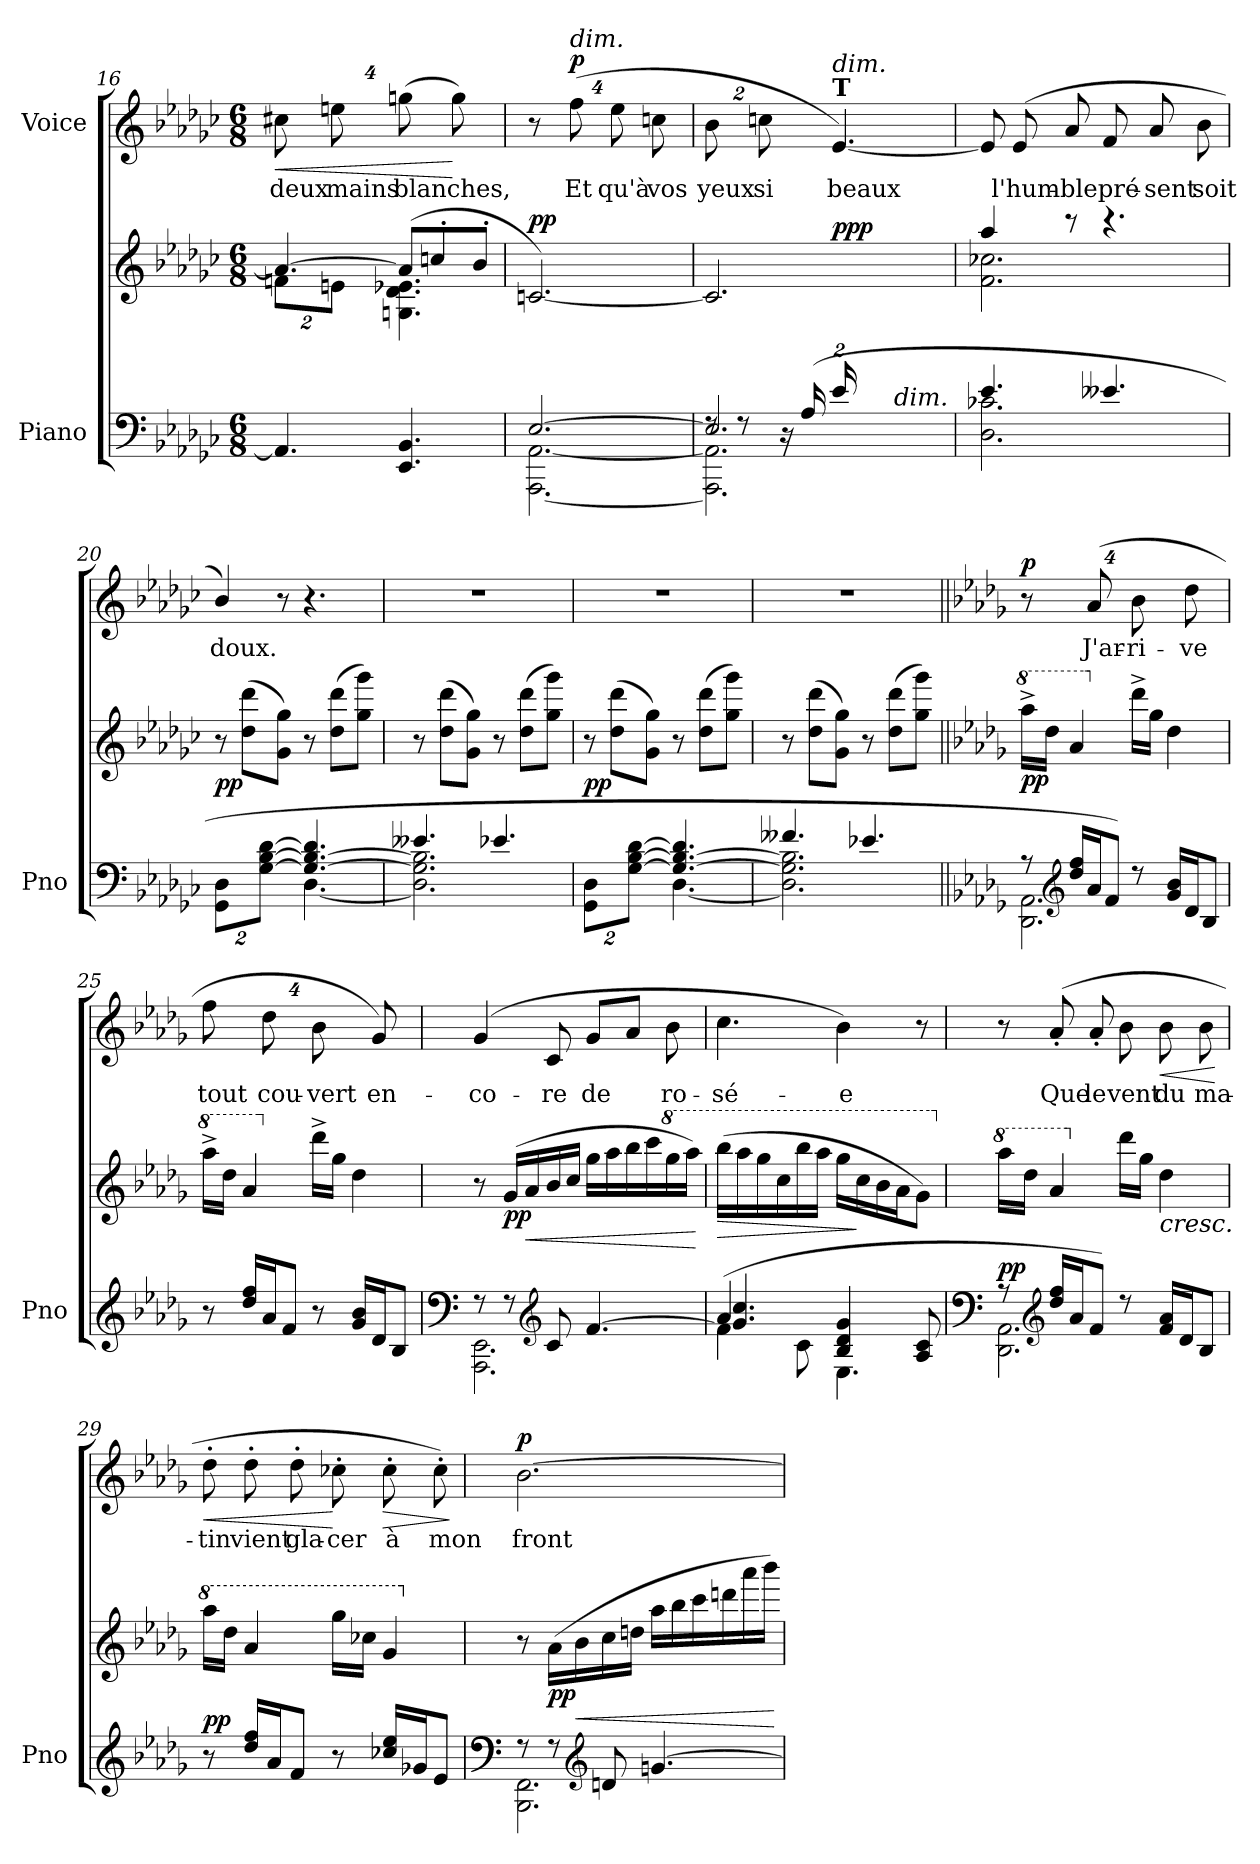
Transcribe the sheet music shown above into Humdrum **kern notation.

**kern	**kern	**dynam	**kern	**text	**dynam
*part2	*part2	*part2	*part1	*part1	*part1
*staff3	*staff2	*staff2/3	*staff1	*staff1	*staff1
*I"Piano	*	*	*I"Voice	*	*
*I'Pno	*	*	*	*	*
!!LO:PB:g=z
*clefF4	*clefG2	*	*clefG2	*	*
*k[b-e-a-d-g-c-]	*k[b-e-a-d-g-c-]	*	*k[b-e-a-d-g-c-]	*	*
*M6/8	*M6/8	*	*M6/8	*	*
=16	=16	=16	=16	=16	=16
*	*^	*	*	*	*
*	*	*Xbrackettup	*	*Xbrackettup	*	*
!	!	!	!	!	!LO:LY:b	!LO:HP:b
4.AAn/]	4.a/_	16%3fn\L	.	16%3cc#X\	deux	<
!	!	!	!	!	!LO:LY:b	!
.	.	16%3en\J	.	16%3een\	mains	.
!	!	!	!	!	!LO:LY:b	!
4.EE-/ 4.BB-/	(>8a/L]	4.Gn\ 4.d-\ 4.e-X\	.	(>16%3ggn\	blanches,	.
.	8ccn'/	.	.	.	.	.
.	.	.	.	16%3gg\)	.	[
.	8b-'/J	.	.	.	.	.
*	*v	*v	*	*	*	*
=17	=17	=17	=17	=17	=17
*^	*	*	*	*	*
!	!	!	!LO:DY:a	!	!	!
[2.E-/	[2.AAA-\ [2.AA-\	[2.cn/)	pp	16%3r	.	.
!	!	!	!	!LO:TX:a:i:t=dim.	!	!
!	!	!	!	!	!LO:LY:b	!LO:DY:a
.	.	.	.	(>16%3ff\	Et	p
!	!	!	!	!	!LO:LY:b	!
.	.	.	.	16%3ee-\	qu'à	.
!	!	!	!	!	!LO:LY:b	!
.	.	.	.	16%3ccn\	vos	.
=18	=18	=18	=18	=18	=18	=18
*	*^	*^	*	*	*	*
!	!	!	!	!	!	!	!LO:LY:b	!
*	*	*^	*	*^	*	*	*	*
2.E-/]	2.AAA-\] 2.AA-\]	8rF	2ryy	2.c/]	4...ryy	4.ryy	.	16%3b-\	yeux	.
.	.	8rF	.	.	.	.	.	.	.	.
!	!	!	!	!	!	!	!	!	!LO:LY:b	!
.	.	.	.	.	.	.	.	16%3ccn\	si	.
.	.	16r	.	.	.	.	.	.	.	.
.	.	(>16A-/LL	.	.	.	.	.	.	.	.
*	*	*Xbrackettup	*	*	*	*	*	*	*	*
!	!	!	!	!	!	!	!	!LO:TX:a:B:t=T	!	!
!	!	!	!	!	!	!	!	!LO:TX:a:i:t=dim.	!	!
!	!	!	!	!	!	!	!LO:DY:a	!	!LO:LY:b	!
.	.	32%3e-/	.	.	.	4.ryy	ppp	[4.e-/)	beaux	.
.	.	4ryy	.	.	32%3a-\	.	.	.	.	.
.	.	.	16ryy	.	.	.	.	.	.	.
!	!	!	!LO:TX:a:i:t=dim.	!	!	!	!	!	!	!
.	.	.	8.ryy	.	32%3ccn\	.	.	.	.	.
.	.	.	.	.	32%3ee-\JJ	.	.	.	.	.
.	.	32ryy	.	.	.	.	.	.	.	.
*	*v	*v	*v	*	*	*	*	*	*	*
*	*	*	*v	*v	*	*	*	*
=19	=19	=19	=19	=19	=19	=19	=19
4.e-/	2.D-\ 2.c-X\	4aa-/)	2.f\ 2.cc-X\	.	8e-/]	.	.
!	!	!	!	!	!	!LO:LY:b	!
.	.	.	.	.	(>8e-/	l'hum-	.
!	!	!	!	!	!	!LO:LY:b	!
.	.	8r	.	.	8a-/	-ble	.
!	!	!	!	!	!	!LO:LY:b	!
4.e--X/	.	4.r	.	.	8f/	pré-	.
!	!	!	!	!	!	!LO:LY:b	!
.	.	.	.	.	8a-/	-sent	.
!	!	!	!	!	!	!LO:LY:b	!
.	.	.	.	.	8b-\	soit	.
*	*	*v	*v	*	*	*	*
=20	=20	=20	=20	=20	=20	=20
!	!	!	!LO:DY:b	!	!LO:LY:b	!
16%3GG-\ 16%3D-\L	4.ryy	8r	pp	4b-/)	doux.	.
.	.	(>8dd-\ 8ddd-\L	.	.	.	.
[16%3G-\ [16%3B-\ [16%3d-\J	.	.	.	.	.	.
.	.	8g-\ 8gg-\J)	.	8r	.	.
4.G-/_ 4.B-/_ 4.d-/]	[4.D-\	8r	.	4.r	.	.
.	.	(>8dd-\ 8ddd-\L	.	.	.	.
.	.	8gg-\ 8ggg-\J)	.	.	.	.
!!LO:PB:g=z
=21	=21	=21	=21	=21	=21	=21
4.e--X/	2.D-\] 2.G-\] 2.B-\]	8r	.	2.r	.	.
.	.	(>8dd-\ 8ddd-\L	.	.	.	.
.	.	8g-\ 8gg-\J)	.	.	.	.
4.e-X/	.	8r	.	.	.	.
.	.	(>8dd-\ 8ddd-\L	.	.	.	.
.	.	8gg-\ 8ggg-\J)	.	.	.	.
=22	=22	=22	=22	=22	=22	=22
!	!	!	!LO:DY:b	!	!	!
16%3GG-\ 16%3D-\L	4.ryy	8r	pp	2.r	.	.
.	.	(>8dd-\ 8ddd-\L	.	.	.	.
[16%3G-\ [16%3B-\ [16%3d-\J	.	.	.	.	.	.
.	.	8g-\ 8gg-\J)	.	.	.	.
4.G-/_ 4.B-/_ 4.d-/]	[4.D-\	8r	.	.	.	.
.	.	(>8dd-\ 8ddd-\L	.	.	.	.
.	.	8gg-\ 8ggg-\J)	.	.	.	.
=23	=23	=23	=23	=23	=23	=23
4.f--X/	2.D-\] 2.G-\] 2.B-\]	8r	.	2.r	.	.
.	.	(>8dd-\ 8ddd-\L	.	.	.	.
.	.	8g-\ 8gg-\J)	.	.	.	.
4.e-X/	.	8r	.	.	.	.
.	.	(>8dd-\ 8ddd-\L	.	.	.	.
.	.	8gg-\ 8ggg-\J)	.	.	.	.
=24||	=24||	=24||	=24||	=24||	=24||	=24||
*k[b-e-a-d-g-]	*	*k[b-e-a-d-g-]	*	*k[b-e-a-d-g-]	*	*
*	*	*8va	*	*	*	*
!	!	!	!LO:DY:b	!	!	!LO:DY:a
8r	2.DD-\ 2.AA-\	(<16aaa-^\LL	pp	16%3r	.	p
.	.	16ddd-\JJ	.	.	.	.
*clefG2	*	*	*	*	*	*
16dd-/ 16ff/LL	.	4aa-/	.	.	.	.
!	!	!	!	!	!LO:LY:b	!
16a-/J	.	.	.	(>16%3a-/	J'ar-	.
8f/J)	.	.	.	.	.	.
*	*	*X8va	*	*	*	*
!	!	!	!	!	!LO:LY:b	!
8r	.	(<16ddd-^\LL	.	16%3b-\	-ri-	.
.	.	16gg-\JJ	.	.	.	.
16g-/ 16b-/LL	.	4dd-\	.	.	.	.
!	!	!	!	!	!LO:LY:b	!
16d-/J	.	.	.	16%3dd-\	-ve	.
8B-/J)	.	.	.	.	.	.
*v	*v	*	*	*	*	*
!!LO:LB:g=z
=25	=25	=25	=25	=25	=25
*	*8va	*	*	*	*
!	!	!	!	!LO:LY:b	!
8r	(<16aaa-^\LL	.	16%3ff\	tout	.
.	16ddd-\JJ	.	.	.	.
16dd-/ 16ff/LL	4aa-/	.	.	.	.
!	!	!	!	!LO:LY:b	!
16a-/J	.	.	16%3dd-\	cou-	.
8f/J)	.	.	.	.	.
*	*X8va	*	*	*	*
!	!	!	!	!LO:LY:b	!
8r	(<16ddd-^\LL	.	16%3b-\	-vert	.
.	16gg-\JJ	.	.	.	.
16g-/ 16b-/LL	4dd-\	.	.	.	.
!	!	!	!	!LO:LY:b	!
16d-/J	.	.	16%3g-/)	en-	.
8B-/J)	.	.	.	.	.
=26	=26	=26	=26	=26	=26
*clefF4	*	*	*	*	*
*^	*	*	*	*	*
!	!	!	!	!	!LO:LY:b	!
8r	2.AAA-\ 2.EE-\	8r	.	(>4g-/	-co-	.
!	!	!	!LO:DY:b	!	!	!
8r	.	(>16g-/LL	pp	.	.	.
!	!	!	!LO:HP:b	!	!	!
.	.	16a-/	<	.	.	.
*clefG2	*	*	*	*	*	*
!	!	!	!	!	!LO:LY:b	!
8c/	.	16b-/	.	8c/	-re	.
.	.	16cc/JJ	.	.	.	.
!	!	!	!	!	!LO:LY:b	!
[4.f/	.	16gg-\LL	.	8g-/L	de	.
.	.	16aa-\	.	.	.	.
.	.	16bb-\	.	8a-/J	.	.
.	.	16ccc\	.	.	.	.
*	*	*8va	*	*	*	*
!	!	!	!	!	!LO:LY:b	!
.	.	16ggg-\	.	8b-\	ro-	.
.	.	16aaa-\JJ)	.	.	.	.
*v	*v	*	*	*	*	*
.	.	[	.	.	.
=27	=27	=27	=27	=27	=27
*^	*	*	*	*	*
*	*^	*	*	*	*	*
!	!	!	!	!LO:HP:b	!	!LO:LY:b	!
4.a-/	4.g-/ 4.cc/	(<4f\]	(>16bbb-\LL	>	4.cc\	-sé-	.
.	.	.	16aaa-\	.	.	.	.
.	.	.	16ggg-\	.	.	.	.
.	.	.	16ccc\	.	.	.	.
.	.	8c\	16bbb-\	.	.	.	.
.	.	.	16aaa-\JJ	.	.	.	.
!	!	!	!	!	!	!LO:LY:b	!
4B-/ 4d-/ 4g-/	4.ryy	4.E-\	16ggg-\LL	.	4b-\)	-e	.
.	.	.	16ccc\	]	.	.	.
.	.	.	16bb-\	.	.	.	.
.	.	.	16aa-\J	.	.	.	.
8A-/ 8c/	.	.	8gg-\J)	.	8r	.	.
*v	*v	*v	*	*	*	*	*
=28	=28	=28	=28	=28	=28
*clefF4	*	*	*	*	*
*^	*	*	*	*	*
*	*	*X8va	*	*	*	*
*	*	*8va	*	*	*	*
!	!	!	!LO:DY:a=2	!	!	!
8r	2.DD-\ 2.AA-\	16aaa-\LL	pp	8r	.	.
.	.	16ddd-\JJ	.	.	.	.
*clefG2	*	*	*	*	*	*
!	!	!	!	!	!LO:LY:b	!
16dd-/ 16ff/LL	.	4aa-/	.	(>8a-'/	Que	.
16a-/J	.	.	.	.	.	.
!	!	!	!	!	!LO:LY:b	!
8f/J)	.	.	.	8a-'/	le	.
*	*	*X8va	*	*	*	*
!	!	!	!	!	!LO:LY:b	!
8r	.	(<16ddd-\LL	.	8b-\	vent	.
.	.	16gg-\JJ	.	.	.	.
!	!	!	!LO:HP:b	!	!LO:LY:b	!LO:HP:b
16f/ 16a-/LL	.	4dd-\	<	8b-\	du	<
16d-/J	.	.	.	.	.	.
!	!	!	!	!	!LO:LY:b	!
8B-/J)	.	.	.	8b-\	ma-	.
*v	*v	*	*	*	*	*
.	.	.	.	.	[
!!LO:LB:g=z
=29	=29	=29	=29	=29	=29
*	*8va	*	*	*	*
!	!	!LO:DY:a=2	!	!LO:LY:b	!LO:HP:b
8r	(<16aaa-\LL	pp	8dd-'\	-tin	<
.	16ddd-\JJ	.	.	.	.
!	!	!	!	!LO:LY:b	!
16dd-/ 16ff/LL	4aa-/	.	8dd-'\	vient	.
16a-/J	.	.	.	.	.
!	!	!	!	!LO:LY:b	!
8f/J)	.	.	8dd-'\	gla-	.
!	!	!	!	!LO:LY:b	!
8r	(<16ggg-\LL	.	8cc-X'\	-cer	[
.	16ccc-X\JJ	[	.	.	.
!	!	!	!	!LO:LY:b	!LO:HP:b
16cc-X/ 16ee-/LL	4gg-/	.	8cc-'\	à	>
16g-X/J	.	.	.	.	.
!	!	!	!	!LO:LY:b	!
8e-/J)	.	.	8cc-'\)	mon	.
.	.	.	.	.	]
=30	=30	=30	=30	=30	=30
*clefF4	*	*	*	*	*
*^	*	*	*	*	*
*	*	*X8va	*	*	*	*
!	!	!	!	!	!LO:LY:b	!LO:DY:a
8r	2.BBB-\ 2.FF\	8r	.	[2.b-\	front	p
!	!	!	!LO:DY:b	!	!	!
8r	.	(>16a-\LL	pp	.	.	.
!	!	!	!LO:HP:b	!	!	!
.	.	16b-\	<	.	.	.
*clefG2	*	*	*	*	*	*
8dn/	.	16cc\	.	.	.	.
.	.	16ddn\JJ	.	.	.	.
[4.gn/	.	16aa-\LL	.	.	.	.
.	.	16bb-\	.	.	.	.
.	.	16ccc\	.	.	.	.
.	.	16dddn\	.	.	.	.
.	.	16aaa-\	.	.	.	.
.	.	16bbb-\JJ)	.	.	.	.
*v	*v	*	*	*	*	*
.	.	[	.	.	.
=	=	=	=	=	=
*-	*-	*-	*-	*-	*-
